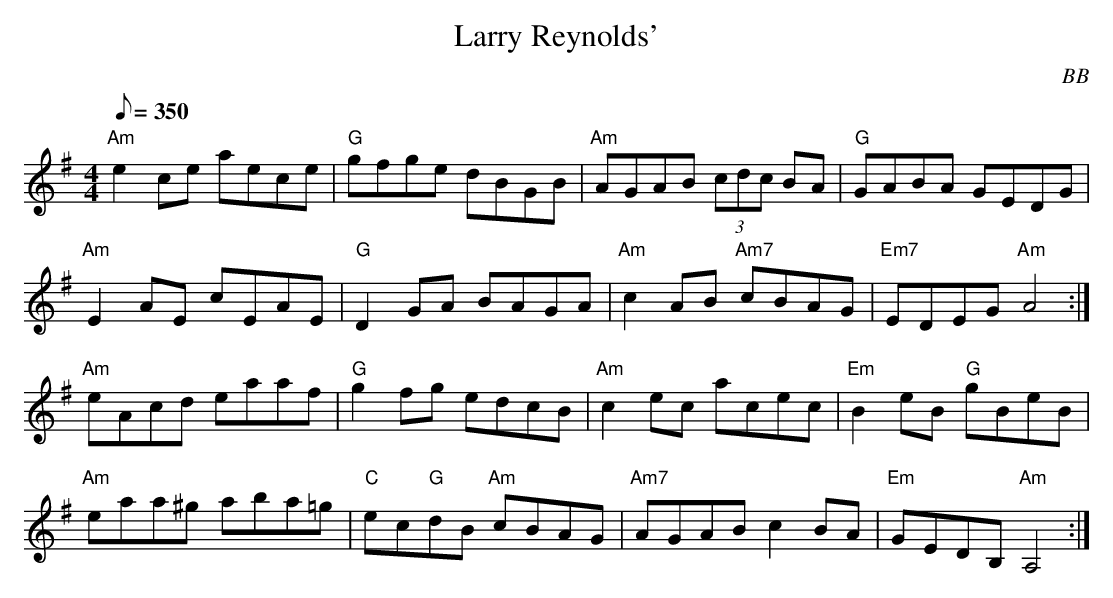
X:1
T: Larry Reynolds'
C: BB
Q: 1/8=350
M: 4/4
L: 1/8
K: Ador
"Am"e2 ce aece|"G"gfge dBGB|"Am"AGAB (3cdc BA|"G"GABA GEDG|
"Am"E2 AE cEAE|"G"D2 GA BAGA|"Am"c2 AB "Am7"cBAG|"Em7"EDEG "Am"A4 :|
"Am"eAcd eaaf|"G"g2 fg edcB|"Am"c2 ec acec|"Em"B2 eB "G"gBeB|
"Am"eaa^g aba=g|"C"ec"G"dB "Am"cBAG|"Am7"AGAB c2 BA|"Em"GEDB, "Am"A,4 :|
